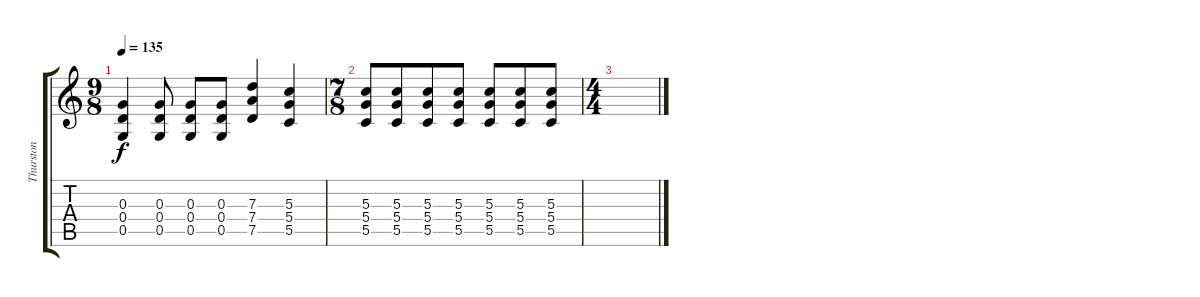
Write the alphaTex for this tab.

\track ("Thurston" "Thurston") {instrument overdrivenguitar}
\staff {score tabs}
\tuning (E4 B3 G3 D3 G2 E2) {hide}
\ts (9 8)
\tempo 135
\clef g2
\ks c
(0.3 0.4 0.5).4{dy f} (0.3 0.4 0.5).8 (0.3 0.4 0.5).8 (0.3 0.4 0.5).8 (7.3 7.4 7.5).4 (5.3 5.4 5.5).4 |
\ts (7 8)
(5.3 5.4 5.5).8 (5.3 5.4 5.5).8 (5.3 5.4 5.5).8 (5.3 5.4 5.5).8 (5.3 5.4 5.5).8 (5.3 5.4 5.5).8 (5.3 5.4 5.5).8 |
\ts (4 4)
